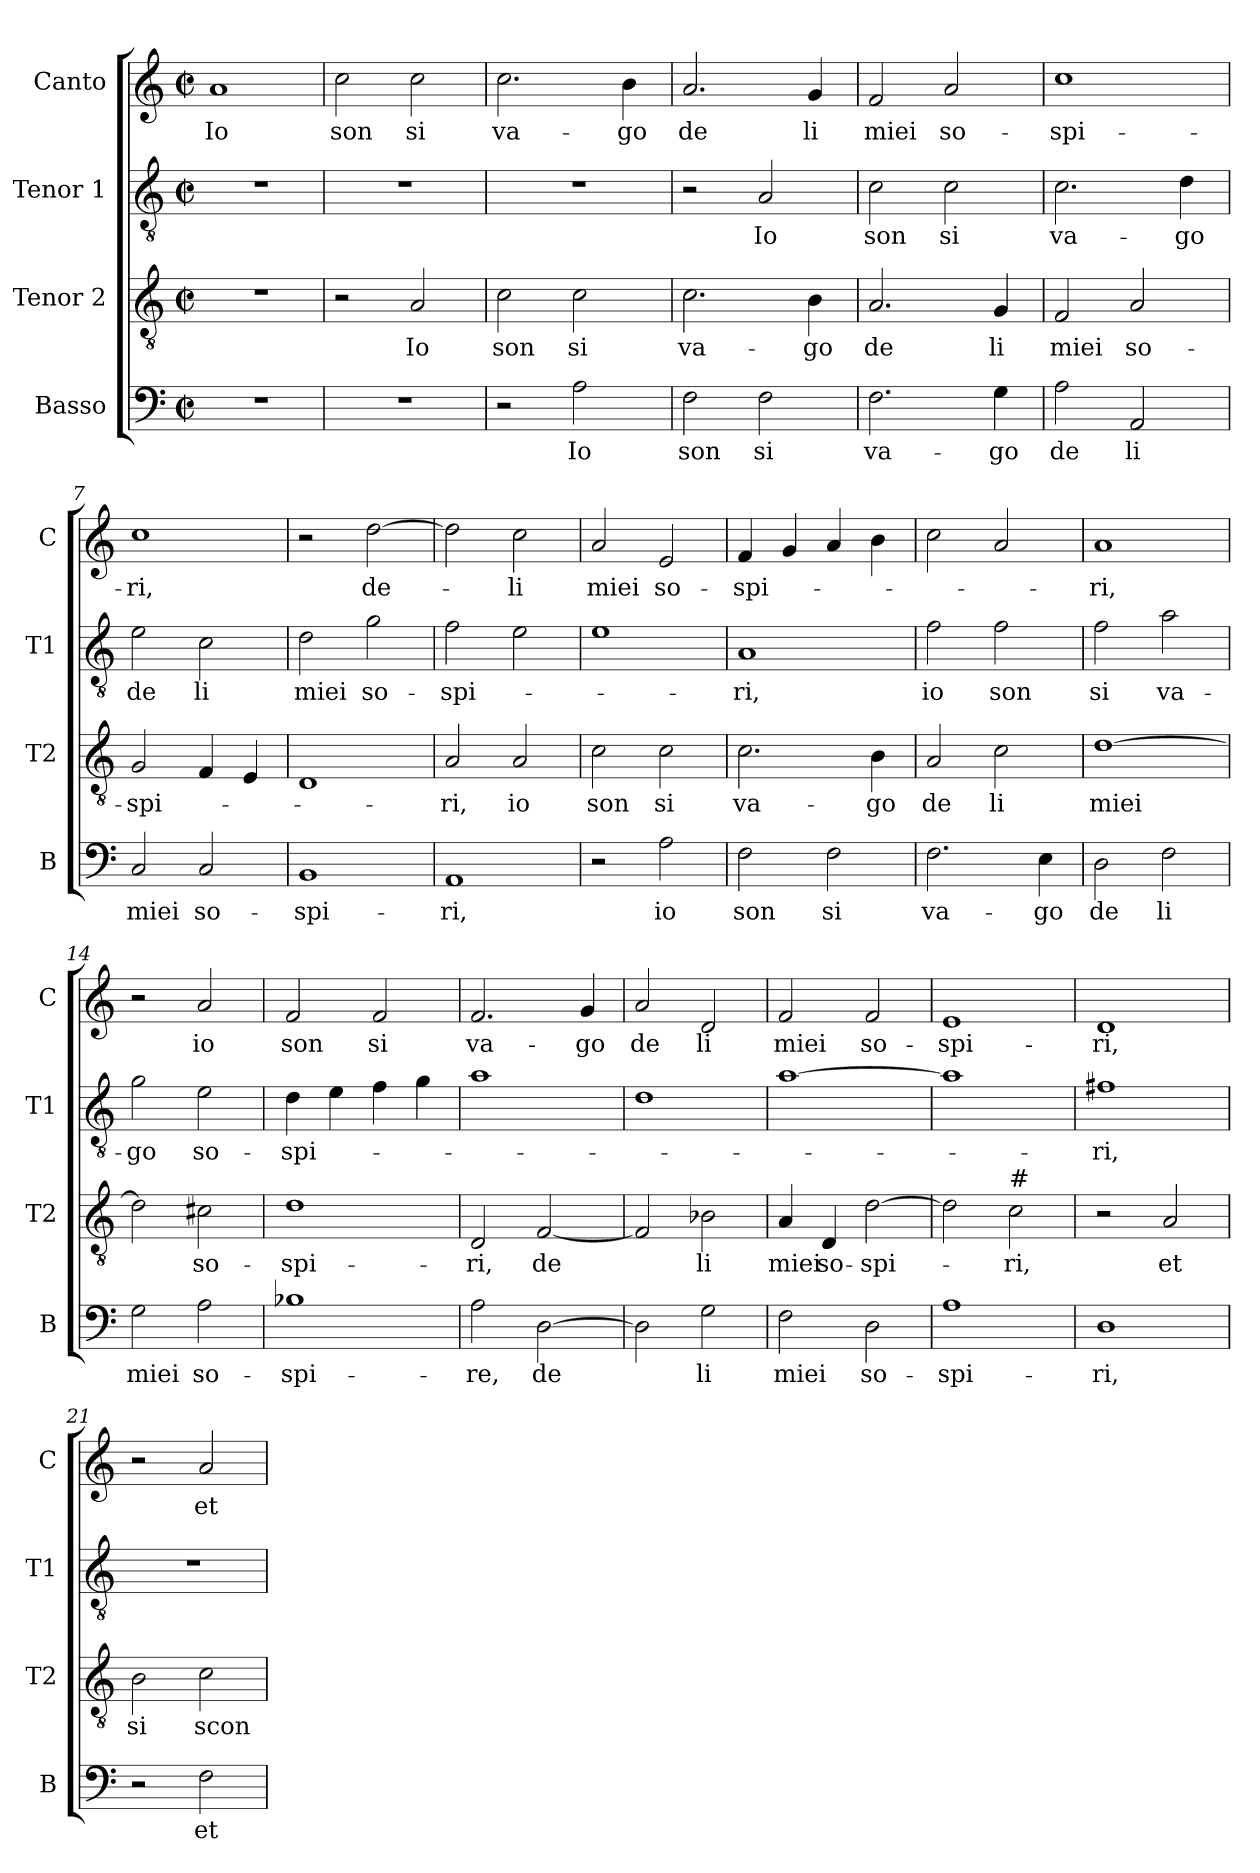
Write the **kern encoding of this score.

**kern	**text	**kern	**text	**kern	**text	**kern	**text
*part4	*part4	*part3	*part3	*part2	*part2	*part1	*part1
*staff4	*staff4	*staff3	*staff3	*staff2	*staff2	*staff1	*staff1
*I"Basso	*	*I"Tenor 2	*	*I"Tenor 1	*	*I"Canto	*
*I'B	*	*I'T2	*	*I'T1	*	*I'C	*
*clefF4	*	*clefGv2	*	*clefGv2	*	*clefG2	*
*k[]	*	*k[]	*	*k[]	*	*k[]	*
*C:	*	*C:	*	*C:	*	*C:	*
*M2/2	*	*M2/2	*	*M2/2	*	*M2/2	*
*met(c|)	*	*met(c|)	*	*met(c|)	*	*met(c|)	*
=1	=1	=1	=1	=1	=1	=1	=1
!	!	!	!	!	!	!	!LO:LY:b
1r	.	1r	.	1r	.	1a	Io
=2	=2	=2	=2	=2	=2	=2	=2
!	!	!	!	!	!	!	!LO:LY:b
1r	.	2r	.	1r	.	2cc\	son
!	!	!	!LO:LY:b	!	!	!	!LO:LY:b
.	.	2A/	Io	.	.	2cc\	si
=3	=3	=3	=3	=3	=3	=3	=3
!	!	!	!LO:LY:b	!	!	!	!LO:LY:b
2r	.	2c\	son	1r	.	2.cc\	va-
!	!LO:LY:b	!	!LO:LY:b	!	!	!	!
2A\	Io	2c\	si	.	.	.	.
!	!	!	!	!	!	!	!LO:LY:b
.	.	.	.	.	.	4b\	-go
=4	=4	=4	=4	=4	=4	=4	=4
!	!LO:LY:b	!	!LO:LY:b	!	!	!	!LO:LY:b
2F\	son	2.c\	va-	2r	.	2.a/	de
!	!LO:LY:b	!	!	!	!LO:LY:b	!	!
2F\	si	.	.	2A/	Io	.	.
!	!	!	!LO:LY:b	!	!	!	!LO:LY:b
.	.	4B\	-go	.	.	4g/	li
=5	=5	=5	=5	=5	=5	=5	=5
!	!LO:LY:b	!	!LO:LY:b	!	!LO:LY:b	!	!LO:LY:b
2.F\	va-	2.A/	de	2c\	son	2f/	miei
!	!	!	!	!	!LO:LY:b	!	!LO:LY:b
.	.	.	.	2c\	si	2a/	so-
!	!LO:LY:b	!	!LO:LY:b	!	!	!	!
4G\	-go	4G/	li	.	.	.	.
=6	=6	=6	=6	=6	=6	=6	=6
!	!LO:LY:b	!	!LO:LY:b	!	!LO:LY:b	!	!LO:LY:b
2A\	de	2F/	miei	2.c\	va-	1cc	-spi-
!	!LO:LY:b	!	!LO:LY:b	!	!	!	!
2AA/	li	2A/	so-	.	.	.	.
!	!	!	!	!	!LO:LY:b	!	!
.	.	.	.	4d\	-go	.	.
!!LO:LB:g=z
=7	=7	=7	=7	=7	=7	=7	=7
!	!LO:LY:b	!	!LO:LY:b	!	!LO:LY:b	!	!LO:LY:b
2C/	miei	2G/	-spi-	2e\	de	1cc	-ri,
!	!LO:LY:b	!	!	!	!LO:LY:b	!	!
2C/	so-	4F/	.	2c\	li	.	.
.	.	4E/	.	.	.	.	.
=8	=8	=8	=8	=8	=8	=8	=8
!	!LO:LY:b	!	!	!	!LO:LY:b	!	!
1BB	-spi-	1D	.	2d\	miei	2r	.
!	!	!	!	!	!LO:LY:b	!	!LO:LY:b
.	.	.	.	2g\	so-	[2dd\	de-
=9	=9	=9	=9	=9	=9	=9	=9
!	!LO:LY:b	!	!LO:LY:b	!	!LO:LY:b	!	!
1AA	-ri,	2A/	-ri,	2f\	-spi-	2dd\]	.
!	!	!	!LO:LY:b	!	!	!	!LO:LY:b
.	.	2A/	io	2e\	.	2cc\	-li
=10	=10	=10	=10	=10	=10	=10	=10
!	!	!	!LO:LY:b	!	!	!	!LO:LY:b
2r	.	2c\	son	1e	.	2a/	miei
!	!LO:LY:b	!	!LO:LY:b	!	!	!	!LO:LY:b
2A\	io	2c\	si	.	.	2e/	so-
=11	=11	=11	=11	=11	=11	=11	=11
!	!LO:LY:b	!	!LO:LY:b	!	!LO:LY:b	!	!LO:LY:b
2F\	son	2.c\	va-	1A	-ri,	4f/	-spi-
.	.	.	.	.	.	4g/	.
!	!LO:LY:b	!	!	!	!	!	!
2F\	si	.	.	.	.	4a/	.
!	!	!	!LO:LY:b	!	!	!	!
.	.	4B\	-go	.	.	4b\	.
=12	=12	=12	=12	=12	=12	=12	=12
!	!LO:LY:b	!	!LO:LY:b	!	!LO:LY:b	!	!
2.F\	va-	2A/	de	2f\	io	2cc\	.
!	!	!	!LO:LY:b	!	!LO:LY:b	!	!
.	.	2c\	li	2f\	son	2a/	.
!	!LO:LY:b	!	!	!	!	!	!
4E\	-go	.	.	.	.	.	.
=13	=13	=13	=13	=13	=13	=13	=13
!	!LO:LY:b	!	!LO:LY:b	!	!LO:LY:b	!	!LO:LY:b
2D\	de	[1d	miei	2f\	si	1a	-ri,
!	!LO:LY:b	!	!	!	!LO:LY:b	!	!
2F\	li	.	.	2a\	va-	.	.
!!LO:LB:g=z
=14	=14	=14	=14	=14	=14	=14	=14
!	!LO:LY:b	!	!	!	!LO:LY:b	!	!
2G\	miei	2d\]	.	2g\	-go	2r	.
!	!LO:LY:b	!	!LO:LY:b	!	!LO:LY:b	!	!LO:LY:b
2A\	so-	2c#X\	so-	2e\	so-	2a/	io
=15	=15	=15	=15	=15	=15	=15	=15
!	!LO:LY:b	!	!LO:LY:b	!	!LO:LY:b	!	!LO:LY:b
1B-X	-spi-	1d	-spi-	4d\	-spi-	2f/	son
.	.	.	.	4e\	.	.	.
!	!	!	!	!	!	!	!LO:LY:b
.	.	.	.	4f\	.	2f/	si
.	.	.	.	4g\	.	.	.
=16	=16	=16	=16	=16	=16	=16	=16
!	!LO:LY:b	!	!LO:LY:b	!	!	!	!LO:LY:b
2A\	-re,	2D/	-ri,	1a	.	2.f/	va-
!	!LO:LY:b	!	!LO:LY:b	!	!	!	!
[2D\	de	[2F/	de	.	.	.	.
!	!	!	!	!	!	!	!LO:LY:b
.	.	.	.	.	.	4g/	-go
=17	=17	=17	=17	=17	=17	=17	=17
!	!	!	!	!	!	!	!LO:LY:b
2D\]	.	2F/]	.	1d	.	2a/	de
!	!LO:LY:b	!	!LO:LY:b	!	!	!	!LO:LY:b
2G\	li	2B-X\	li	.	.	2d/	li
=18	=18	=18	=18	=18	=18	=18	=18
!	!LO:LY:b	!	!LO:LY:b	!	!	!	!LO:LY:b
2F\	miei	4A/	miei	[1a	.	2f/	miei
!	!	!	!LO:LY:b	!	!	!	!
.	.	4D/	so-	.	.	.	.
!	!LO:LY:b	!	!LO:LY:b	!	!	!	!LO:LY:b
2D\	so-	[2d\	-spi-	.	.	2f/	so-
=19	=19	=19	=19	=19	=19	=19	=19
!	!LO:LY:b	!	!	!	!	!	!LO:LY:b
1A	-spi-	2d\]	.	1a]	.	1e	-spi-
!	!	!LO:TX:a:t=#	!	!	!	!	!
!	!	!	!LO:LY:b	!	!	!	!
.	.	2c\	-ri,	.	.	.	.
=20	=20	=20	=20	=20	=20	=20	=20
!	!LO:LY:b	!	!	!	!LO:LY:b	!	!LO:LY:b
1D	-ri,	2r	.	1f#X	-ri,	1d	-ri,
!	!	!	!LO:LY:b	!	!	!	!
.	.	2A/	et	.	.	.	.
!!LO:PB:g=z
=21	=21	=21	=21	=21	=21	=21	=21
!	!	!	!LO:LY:b	!	!	!	!
2r	.	2B\	si	1r	.	2r	.
!	!LO:LY:b	!	!LO:LY:b	!	!	!	!LO:LY:b
2F\	et	2c\	scon-	.	.	2a/	et
=	=	=	=	=	=	=	=
*-	*-	*-	*-	*-	*-	*-	*-
